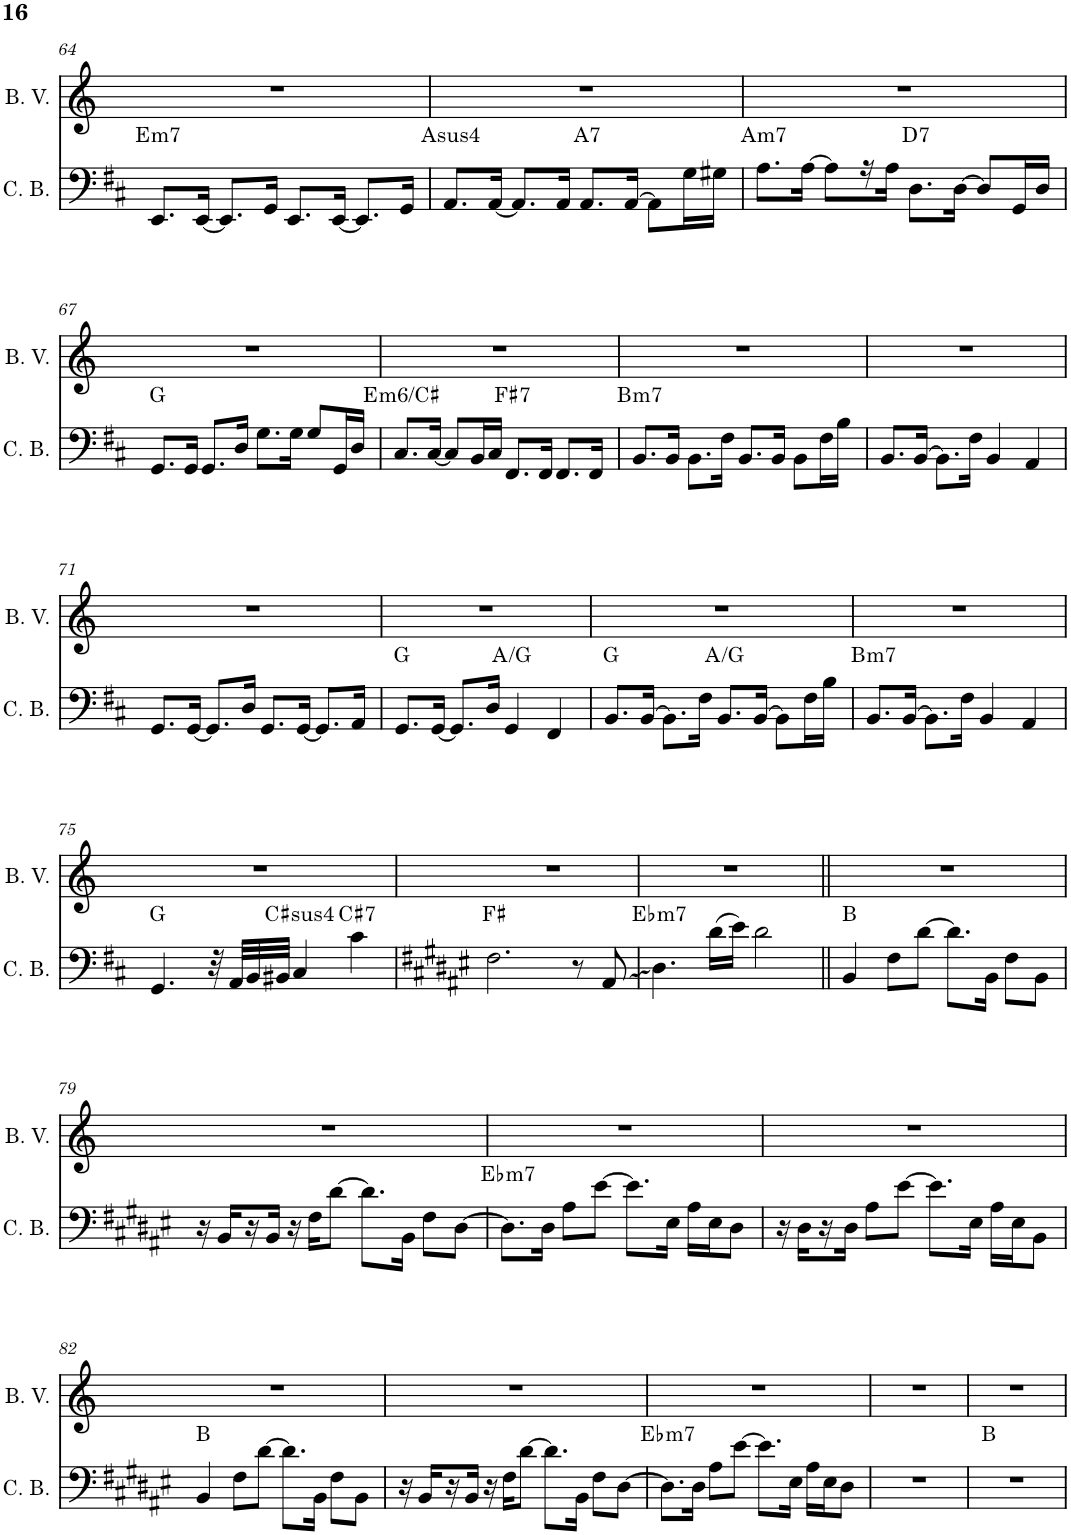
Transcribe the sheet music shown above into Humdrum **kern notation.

**kern	**harte	**kern
*part2	*part2	*part1
*staff2	*	*staff1
*I"Contra Baixo	*	*I"Back Vocal
*I'C. B.	*	*I'B. V.
!!LO:PB:g=z
*clefF4	*	*clefG2
*Trd7c12	*	*
*k[f#c#]	*	*k[]
*M4/4	*	*M4/4
=64	=64	=64
!	!LO:H:kt=m7	!
8.EE/L	E:min7	1r
[16EE/Jk	.	.
8.EE/L]	.	.
16GG/Jk	.	.
8.EE/L	.	.
[16EE/Jk	.	.
8.EE/L]	.	.
16GG/Jk	.	.
=65	=65	=65
!	!LO:H:kt=4	!
8.AA/L	A:sus4	1r
[16AA/Jk	.	.
8.AA/L]	.	.
16AA/Jk	.	.
!	!LO:H:kt=7	!
8.AA/L	A:7	.
[16AA/Jk	.	.
8AA\L]	.	.
16G\L	.	.
16G#X\JJ	.	.
=66	=66	=66
!	!LO:H:kt=m7	!
8.A\L	A:min7	1r
[16A\Jk	.	.
8A\L]	.	.
16r	.	.
16A\JL	.	.
!	!LO:H:kt=7	!
8.D\L	D:7	.
[16D\Jk	.	.
8D/L]	.	.
16GG/L	.	.
16D/JJ	.	.
!!LO:LB:g=z
=67	=67	=67
8.GG/L	G:maj	1r
16GG/Jk	.	.
8.GG/L	.	.
16D/Jk	.	.
8.G\L	.	.
16G\Jk	.	.
8G/L	.	.
16GG/L	.	.
16D/JJ	.	.
=68	=68	=68
!	!LO:H:kt=m6	!
8.C#/L	E:min6/6	1r
[16C#/Jk	.	.
8C#/L]	.	.
16BB/L	.	.
16C#/JJ	.	.
!	!LO:H:kt=7	!
8.FF#/L	F#:7	.
16FF#/Jk	.	.
8.FF#/L	.	.
16FF#/Jk	.	.
=69	=69	=69
!	!LO:H:kt=m7	!
8.BB/L	B:min7	1r
16BB/Jk	.	.
8.BB\L	.	.
16F#\Jk	.	.
8.BB/L	.	.
16BB/Jk	.	.
8BB\L	.	.
16F#\L	.	.
16B\JJ	.	.
=70	=70	=70
8.BB/L	.	1r
[16BB/Jk	.	.
8.BB\L]	.	.
16F#\Jk	.	.
4BB/	.	.
4AA/	.	.
!!LO:LB:g=z
=71	=71	=71
8.GG/L	.	1r
[16GG/Jk	.	.
8.GG/L]	.	.
16D/Jk	.	.
8.GG/L	.	.
[16GG/Jk	.	.
8.GG/L]	.	.
16AA/Jk	.	.
=72	=72	=72
8.GG/L	G:maj	1r
[16GG/Jk	.	.
8.GG/L]	.	.
16D/Jk	.	.
4GG/	A:maj/b7	.
4FF#/	.	.
=73	=73	=73
8.BB/L	G:maj	1r
[16BB/Jk	.	.
8.BB\L]	.	.
16F#\Jk	.	.
8.BB/L	A:maj/b7	.
[16BB/Jk	.	.
8BB\L]	.	.
16F#\L	.	.
16B\JJ	.	.
=74	=74	=74
!	!LO:H:kt=m7	!
8.BB/L	B:min7	1r
[16BB/Jk	.	.
8.BB\L]	.	.
16F#\Jk	.	.
4BB/	.	.
4AA/	.	.
!!LO:LB:g=z
=75	=75	=75
4.GG/	G:maj	1r
32r	.	.
32AA/LLL	.	.
32BB/	.	.
32BB#X/JJJ	.	.
!	!LO:H:kt=4	!
4C#/	C#:sus4	.
!	!LO:H:kt=7	!
4c#\	C#:7	.
=76	=76	=76
*k[f#c#g#d#a#e#]	*	*
2.F#\	F#:maj	1r
8r	.	.
8AA#/	.	.
=77	=77	=77
!	!LO:H:kt=m7	!
4.D#\	Eb:min7	1r
(16d#\LL	.	.
16e#\JJ)	.	.
2d#\	.	.
=78||	=78||	=78||
4BB/	B:maj	1r
8F#\L	.	.
[8d#\J	.	.
8.d#\L]	.	.
16BB\Jk	.	.
8F#\L	.	.
8BB\J	.	.
!!LO:LB:g=z
=79	=79	=79
16r	.	1r
16BB/LL	.	.
16r	.	.
16BB/JL	.	.
16r	.	.
16F#\KL	.	.
[8d#\J	.	.
8.d#\L]	.	.
16BB\Jk	.	.
8F#\L	.	.
[8D#\J	.	.
=80	=80	=80
!	!LO:H:kt=m7	!
8.D#\L]	Eb:min7	1r
16D#\Jk	.	.
8A#\L	.	.
[8e#\J	.	.
8.e#\L]	.	.
16E#\Jk	.	.
16A#\LL	.	.
16E#\J	.	.
8D#\J	.	.
=81	=81	=81
16r	.	1r
16D#\LL	.	.
16r	.	.
16D#\JL	.	.
8A#\L	.	.
[8e#\J	.	.
8.e#\L]	.	.
16E#\Jk	.	.
16A#\LL	.	.
16E#\J	.	.
8BB\J	.	.
!!LO:LB:g=z
=82	=82	=82
4BB/	B:maj	1r
8F#\L	.	.
[8d#\J	.	.
8.d#\L]	.	.
16BB\Jk	.	.
8F#\L	.	.
8BB\J	.	.
=83	=83	=83
16r	.	1r
16BB/LL	.	.
16r	.	.
16BB/JL	.	.
16r	.	.
16F#\KL	.	.
[8d#\J	.	.
8.d#\L]	.	.
16BB\Jk	.	.
8F#\L	.	.
[8D#\J	.	.
=84	=84	=84
!	!LO:H:kt=m7	!
8.D#\L]	Eb:min7	1r
16D#\Jk	.	.
8A#\L	.	.
[8e#\J	.	.
8.e#\L]	.	.
16E#\Jk	.	.
16A#\LL	.	.
16E#\J	.	.
8D#\J	.	.
=85	=85	=85
1r	.	1r
=86	=86	=86
1r	B:maj	1r
=	=	=
*-	*-	*-
